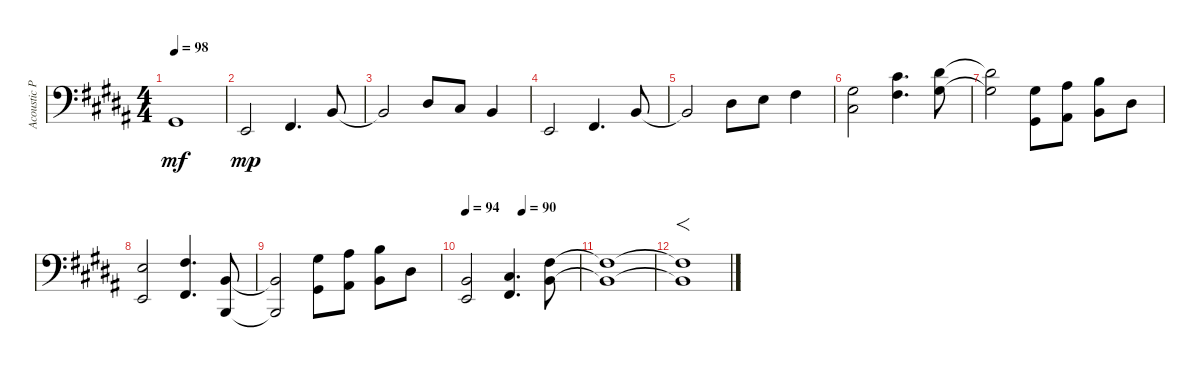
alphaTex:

\track ("Acoustic Piano (Staff 2)" "Acoustic P") {instrument acousticgrandpiano}
\staff {score}
\tuning (E4 B3 G3 D3 A2 E2 B1) {hide}
\ts (4 4)
\tempo 98
\clef f4
\ks b
4.6{t}.1{dy mf} |
0.6.2{dy mp} 2.6.4{d} 2.5.8 |
2.5{t}.2 1.4.8 4.5.8 2.5.4 |
0.6.2 2.6.4{d} 2.5.8 |
2.5{t}.2 1.4.8 2.4.8 4.4.4 |
(1.3 4.5).2 (2.2 4.4).4{d} (4.2 1.3).8 |
(4.2{t} 1.3{t}).2 (1.3 4.6).8 (3.3 1.5).8 (0.2 2.5).8 1.4.8 |
(2.4 0.6).2 (4.4 2.6).4{d} (2.5 0.7).8 |
(2.5{t} 0.7{t}).2 (1.3 4.6).8 (3.3 1.5).8 (0.2 2.5).8 1.4.8 |
\tempo 94
\tempo (90 0.5)
(2.5 0.6).2 (4.5 2.6).4{d} (4.4 2.5).8 |
(4.4{t} 2.5{t}).1 |
(4.4{t} 2.5{t}).1{f}
